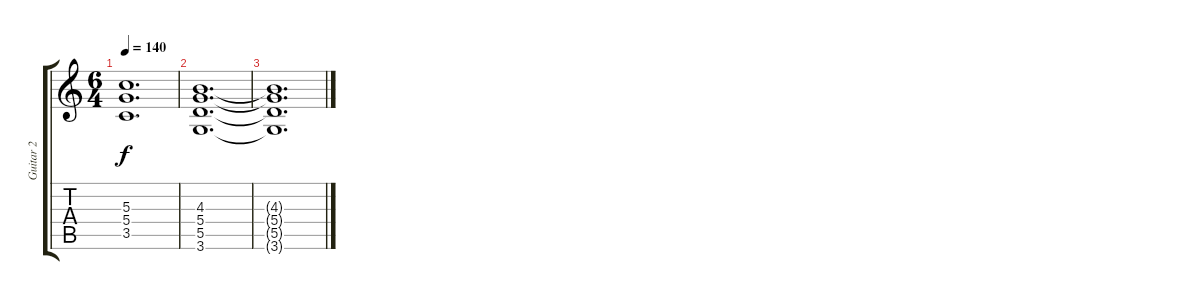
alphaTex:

\track ("Guitar 2" "Guitar 2") {instrument electricguitarjazz}
\staff {score tabs}
\tuning (E4 B3 G3 D3 A2 E2) {hide}
\ts (6 4)
\tempo 140
\clef g2
\ks c
(5.3 5.4 3.5).1{d dy f} |
(4.3 5.4 5.5 3.6).1{d} |
(4.3{t} 5.4{t} 5.5{t} 3.6{t}).1{d}
